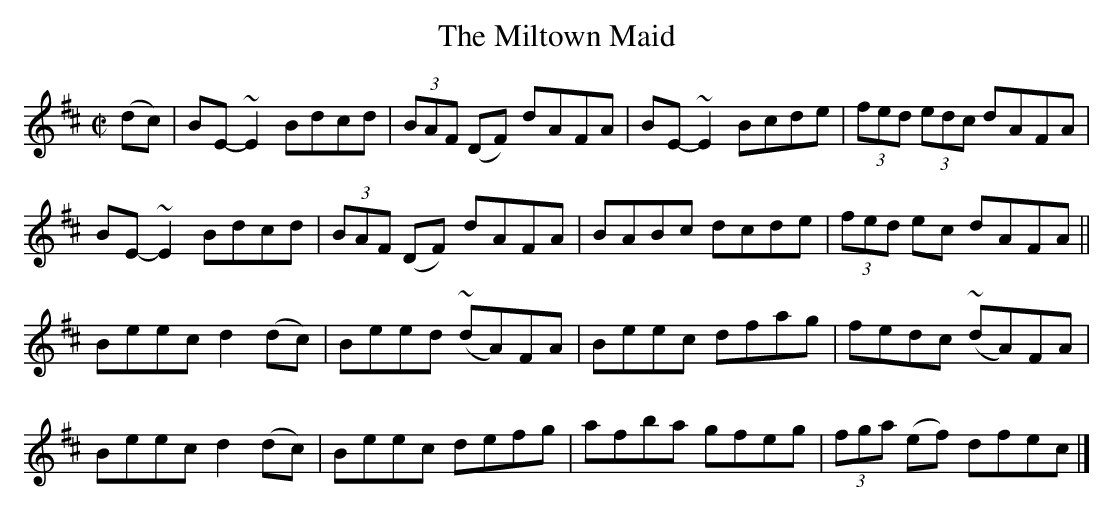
X:1
T: The Miltown Maid
M: C|
L: 1/8
K: D
(dc)|BE-~E2Bdcd|(3BAF (DF) dAFA|BE-~E2Bcde|(3fed (3edc dAFA|
BE-~E2Bdcd|(3BAF (DF) dAFA|BABc dcde|(3fed ec dAFA||
Beecd2(dc)|Beed (~dA)FA|Beec dfag|fedc (~dA)FA|
Beecd2(dc)|Beec defg|afba gfeg|(3fga (ef) dfec|]
